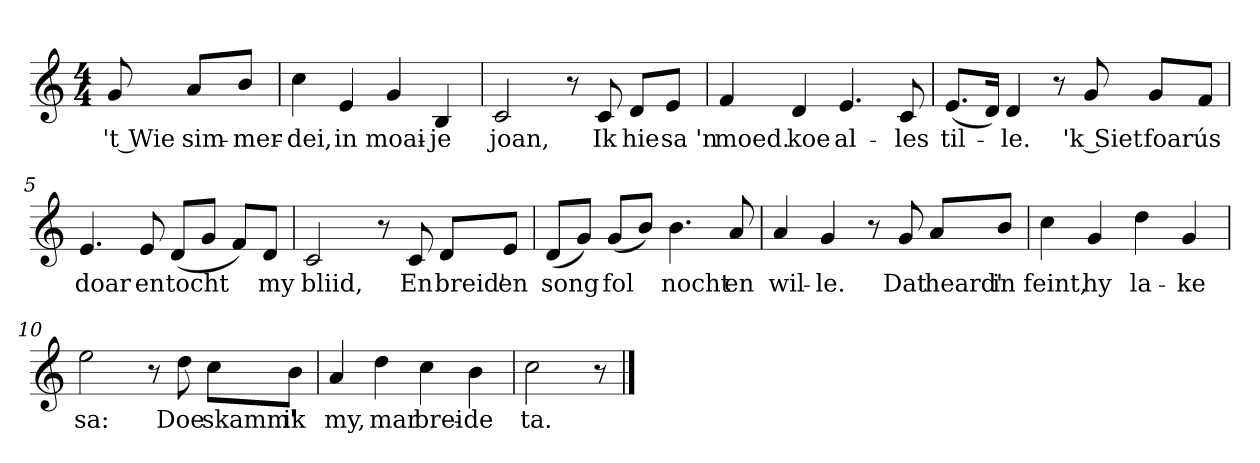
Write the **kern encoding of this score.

**kern	**text
*part1	*part1
*staff1	*staff1
*clefG2	*
*k[]	*
*C:	*
*M4/4	*
*MM120	*
=	=
8g	't Wie
8a/L	sim-
8b/J	-mer-
=1	=1
4cc	-dei,
4e	in
4g	moai-
4B	-je
=2	=2
2c	joan,
8r	.
8c	Ik
8d/L	hie
8e/J	sa 'n
=3	=3
4f	moed.
4d	koe
4.e	al-
8c	-les
=4	=4
(8.e/L	til-
16d/Jk)	.
4d	-le.
8r	.
8g	'k Siet
8g/L	foar
8f/J	ús
=5	=5
4.e	doar
8e	en
(8d/L	tocht
8g/J	.
8f/L)	.
8d/J	my
=6	=6
2c	bliid,
8r	.
8c	En
8d/L	breid'
8e/J	en
=7	=7
(8d/L	song
8g/J)	.
(8g/L	fol
8b/J)	.
4.b	nocht
8a	en
=8	=8
4a	wil-
4g	-le.
8r	.
8g	Dat
8a/L	heard'
8b/J	in
=9	=9
4cc	feint,
4g	hy
4dd	la-
4g	-ke
=10	=10
2ee	sa:
8r	.
8dd	Doe
8cc\L	skamm'
8b\J	ik
=11	=11
4a	my,
4dd	mar
4cc	brei-
4b	-de
=12	=12
2cc	ta.
8r	.
==	==
*-	*-
